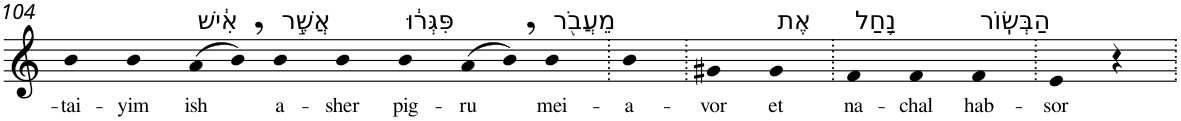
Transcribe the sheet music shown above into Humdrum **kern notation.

**kern	**text
*part1	*part1
*staff1	*staff1
*I"Piano	*
*I'Pno	*
!!LO:PB:g=z
*clefG2	*
*k[]	*
=104	=104
!	!LO:LY:b
4b	-tai-
!	!LO:LY:b
4b	-yim
!LO:TX:a:t=אִ֔ישׁ	!
!	!LO:LY:b
(>8a	ish
8b,)	.
!LO:TX:a:t=אֲשֶׁ֣ר	!
!	!LO:LY:b
4b	a-
!	!LO:LY:b
4b	-sher
!LO:TX:a:t=פִּגְּר֔וּ	!
!	!LO:LY:b
4b	pig-
!	!LO:LY:b
(>8a	-ru
8b,)	.
!LO:TX:a:t=מֵעֲבֹ֖ר	!
!	!LO:LY:b
4b	mei-
=105.	=105.
!	!LO:LY:b
4b	-a-
=106.	=106.
!	!LO:LY:b
4g#X	-vor
!LO:TX:a:t=אֶת	!
!	!LO:LY:b
4g#	et
=107.	=107.
!LO:TX:a:t=נַ֥חַל	!
!	!LO:LY:b
4f	na-
!	!LO:LY:b
4f	-chal
!LO:TX:a:t=הַבְּשֽׂוֹר	!
!	!LO:LY:b
4f	hab-
=108.	=108.
!	!LO:LY:b
4e	-sor
4r	.
=.	=.
*-	*-
